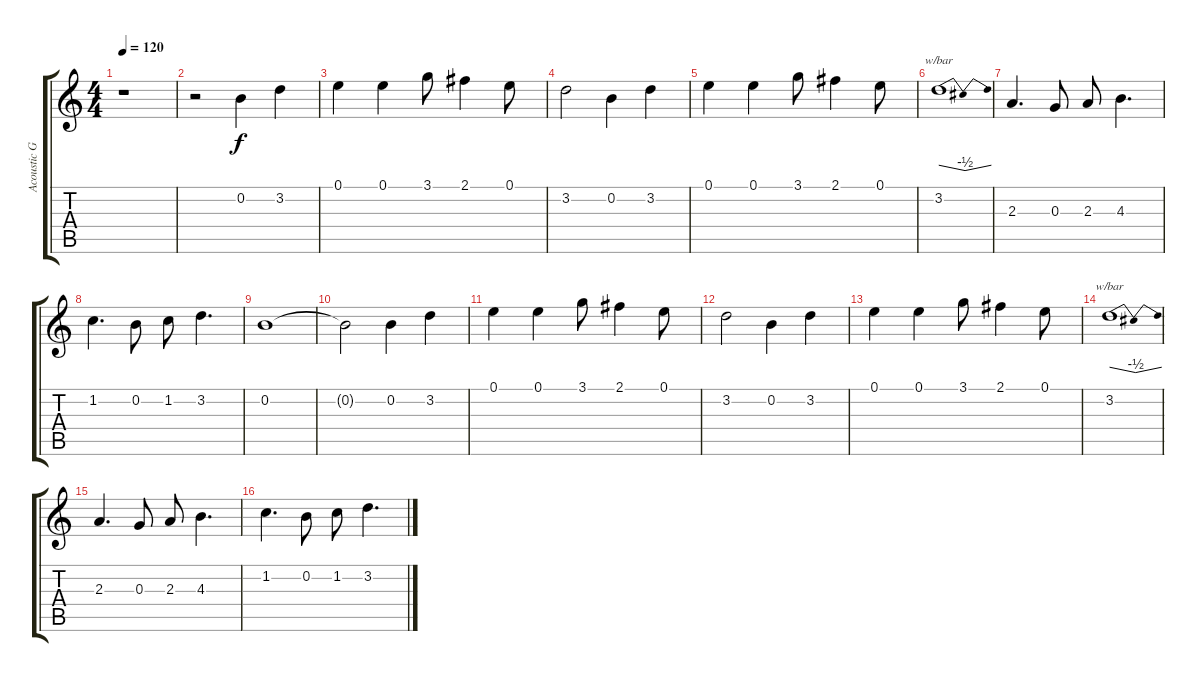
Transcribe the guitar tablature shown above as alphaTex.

\track ("Acoustic Guitar 1" "Acoustic G") {instrument acousticguitarsteel}
\staff {score tabs}
\tuning (E4 B3 G3 D3 A2 E2) {hide}
\ts (4 4)
\tempo 120
\clef g2
\ks c
r.1{dy f} |
r.2 0.2.4 3.2.4 |
0.1.4 0.1.4 3.1.8 2.1.4 0.1.8 |
3.2.2 0.2.4 3.2.4 |
0.1.4 0.1.4 3.1.8 2.1.4 0.1.8 |
3.2.1{tbe (dip default 0 0 15 -2 60 0)} |
2.3.4{d} 0.3.8 2.3.8 4.3.4{d} |
1.2.4{d} 0.2.8 1.2.8 3.2.4{d} |
0.2.1 |
0.2{t}.2 0.2.4 3.2.4 |
0.1.4 0.1.4 3.1.8 2.1.4 0.1.8 |
3.2.2 0.2.4 3.2.4 |
0.1.4 0.1.4 3.1.8 2.1.4 0.1.8 |
3.2.1{tbe (dip default 0 0 15 -2 60 0)} |
2.3.4{d} 0.3.8 2.3.8 4.3.4{d} |
1.2.4{d} 0.2.8 1.2.8 3.2.4{d}
